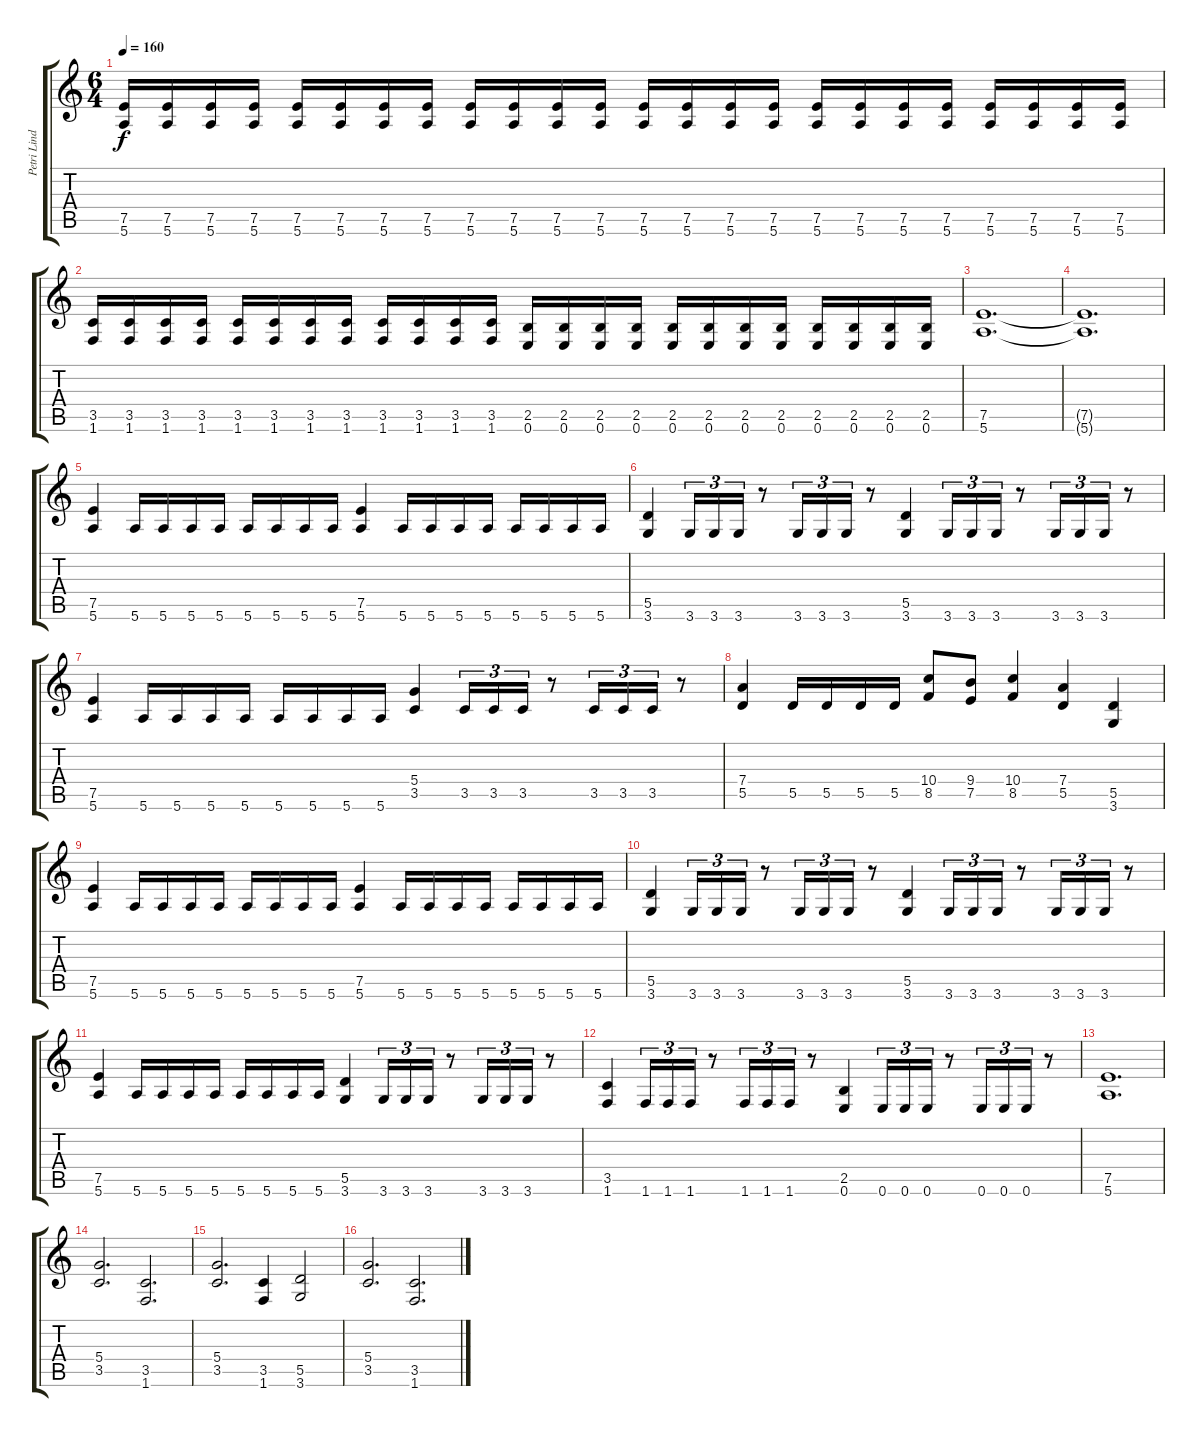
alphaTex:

\track ("Petri Lindroos" "Petri Lind") {instrument distortionguitar}
\staff {score tabs}
\tuning (E4 B3 G3 D3 A2 E2) {hide}
\ts (6 4)
\tempo 160
\clef g2
\ks c
(7.5 5.6).16{dy f} (7.5 5.6).16 (7.5 5.6).16 (7.5 5.6).16 (7.5 5.6).16 (7.5 5.6).16 (7.5 5.6).16 (7.5 5.6).16 (7.5 5.6).16 (7.5 5.6).16 (7.5 5.6).16 (7.5 5.6).16 (7.5 5.6).16 (7.5 5.6).16 (7.5 5.6).16 (7.5 5.6).16 (7.5 5.6).16 (7.5 5.6).16 (7.5 5.6).16 (7.5 5.6).16 (7.5 5.6).16 (7.5 5.6).16 (7.5 5.6).16 (7.5 5.6).16 |
(3.5 1.6).16 (3.5 1.6).16 (3.5 1.6).16 (3.5 1.6).16 (3.5 1.6).16 (3.5 1.6).16 (3.5 1.6).16 (3.5 1.6).16 (3.5 1.6).16 (3.5 1.6).16 (3.5 1.6).16 (3.5 1.6).16 (2.5 0.6).16 (2.5 0.6).16 (2.5 0.6).16 (2.5 0.6).16 (2.5 0.6).16 (2.5 0.6).16 (2.5 0.6).16 (2.5 0.6).16 (2.5 0.6).16 (2.5 0.6).16 (2.5 0.6).16 (2.5 0.6).16 |
(7.5 5.6).1{d} |
(7.5{t} 5.6{t}).1{d} |
(7.5 5.6).4 5.6.16 5.6.16 5.6.16 5.6.16 5.6.16 5.6.16 5.6.16 5.6.16 (7.5 5.6).4 5.6.16 5.6.16 5.6.16 5.6.16 5.6.16 5.6.16 5.6.16 5.6.16 |
(5.5 3.6).4 3.6.16{tu (3 2)} 3.6.16{tu (3 2)} 3.6.16{tu (3 2)} r.8 3.6.16{tu (3 2)} 3.6.16{tu (3 2)} 3.6.16{tu (3 2)} r.8 (5.5 3.6).4 3.6.16{tu (3 2)} 3.6.16{tu (3 2)} 3.6.16{tu (3 2)} r.8 3.6.16{tu (3 2)} 3.6.16{tu (3 2)} 3.6.16{tu (3 2)} r.8 |
(7.5 5.6).4 5.6.16 5.6.16 5.6.16 5.6.16 5.6.16 5.6.16 5.6.16 5.6.16 (5.4 3.5).4 3.5.16{tu (3 2)} 3.5.16{tu (3 2)} 3.5.16{tu (3 2)} r.8 3.5.16{tu (3 2)} 3.5.16{tu (3 2)} 3.5.16{tu (3 2)} r.8 |
(7.4 5.5).4 5.5.16 5.5.16 5.5.16 5.5.16 (10.4 8.5).8 (9.4 7.5).8 (10.4 8.5).4 (7.4 5.5).4 (5.5 3.6).4 |
(7.5 5.6).4 5.6.16 5.6.16 5.6.16 5.6.16 5.6.16 5.6.16 5.6.16 5.6.16 (7.5 5.6).4 5.6.16 5.6.16 5.6.16 5.6.16 5.6.16 5.6.16 5.6.16 5.6.16 |
(5.5 3.6).4 3.6.16{tu (3 2)} 3.6.16{tu (3 2)} 3.6.16{tu (3 2)} r.8 3.6.16{tu (3 2)} 3.6.16{tu (3 2)} 3.6.16{tu (3 2)} r.8 (5.5 3.6).4 3.6.16{tu (3 2)} 3.6.16{tu (3 2)} 3.6.16{tu (3 2)} r.8 3.6.16{tu (3 2)} 3.6.16{tu (3 2)} 3.6.16{tu (3 2)} r.8 |
(7.5 5.6).4 5.6.16 5.6.16 5.6.16 5.6.16 5.6.16 5.6.16 5.6.16 5.6.16 (5.5 3.6).4 3.6.16{tu (3 2)} 3.6.16{tu (3 2)} 3.6.16{tu (3 2)} r.8 3.6.16{tu (3 2)} 3.6.16{tu (3 2)} 3.6.16{tu (3 2)} r.8 |
(3.5 1.6).4 1.6.16{tu (3 2)} 1.6.16{tu (3 2)} 1.6.16{tu (3 2)} r.8 1.6.16{tu (3 2)} 1.6.16{tu (3 2)} 1.6.16{tu (3 2)} r.8 (2.5 0.6).4 0.6.16{tu (3 2)} 0.6.16{tu (3 2)} 0.6.16{tu (3 2)} r.8 0.6.16{tu (3 2)} 0.6.16{tu (3 2)} 0.6.16{tu (3 2)} r.8 |
(7.5 5.6).1{d} |
(5.4 3.5).2{d} (3.5 1.6).2{d} |
(5.4 3.5).2{d} (3.5 1.6).4 (5.5 3.6).2 |
(5.4 3.5).2{d} (3.5 1.6).2{d}
